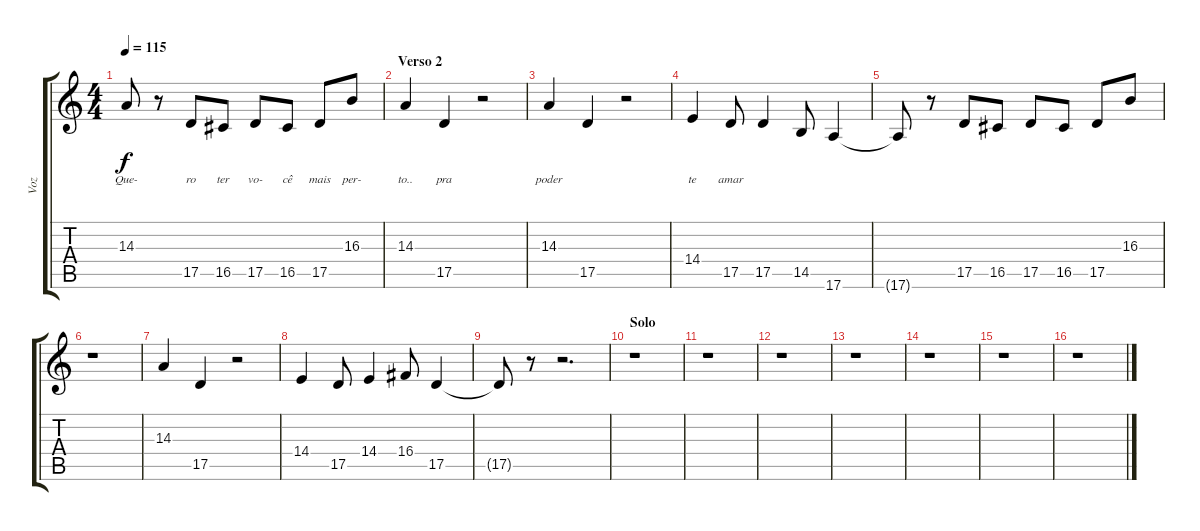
\track ("Voz" "Voz") {instrument tenorsax}
\staff {score tabs}
\tuning (E4 B3 G3 D3 A2 E2) {hide}
\ts (4 4)
\tempo 115
\clef g2
\ks c
14.3{t}.8{lyrics (0 "Que-") lyrics (1 "") lyrics (2 "") lyrics (3 "") lyrics (4 "") dy f} r.8 17.5.8{lyrics (0 "ro") lyrics (1 "") lyrics (2 "") lyrics (3 "") lyrics (4 "")} 16.5.8{lyrics (0 "ter") lyrics (1 "") lyrics (2 "") lyrics (3 "") lyrics (4 "")} 17.5.8{lyrics (0 "vo-") lyrics (1 "") lyrics (2 "") lyrics (3 "") lyrics (4 "")} 16.5.8{lyrics (0 "cê") lyrics (1 "") lyrics (2 "") lyrics (3 "") lyrics (4 "")} 17.5.8{lyrics (0 "mais") lyrics (1 "") lyrics (2 "") lyrics (3 "") lyrics (4 "")} 16.3.8{lyrics (0 "per-") lyrics (1 "") lyrics (2 "") lyrics (3 "") lyrics (4 "")} |
\section ("" "Verso 2")
14.3.4{lyrics (0 "to..") lyrics (1 "") lyrics (2 "") lyrics (3 "") lyrics (4 "")} 17.5.4{lyrics (0 "pra") lyrics (1 "") lyrics (2 "") lyrics (3 "") lyrics (4 "")} r.2 |
14.3.4{lyrics (0 "poder") lyrics (1 "") lyrics (2 "") lyrics (3 "") lyrics (4 "")} 17.5.4{lyrics (0 "") lyrics (1 "") lyrics (2 "") lyrics (3 "") lyrics (4 "")} r.2 |
14.4.4{lyrics (0 "te") lyrics (1 "") lyrics (2 "") lyrics (3 "") lyrics (4 "")} 17.5.8{lyrics (0 "amar") lyrics (1 "") lyrics (2 "") lyrics (3 "") lyrics (4 "")} 17.5.4 14.5.8 17.6.4 |
17.6{t}.8 r.8 17.5.8 16.5.8 17.5.8 16.5.8 17.5.8 16.3.8 |
r.1 |
14.3.4 17.5.4 r.2 |
14.4.4 17.5.8 14.4.4 16.4.8 17.5.4 |
17.5{t}.8 r.8 r.2{d} |
\section ("" "Solo")
r.1 |
r.1 |
r.1 |
r.1 |
r.1 |
r.1 |
r.1
